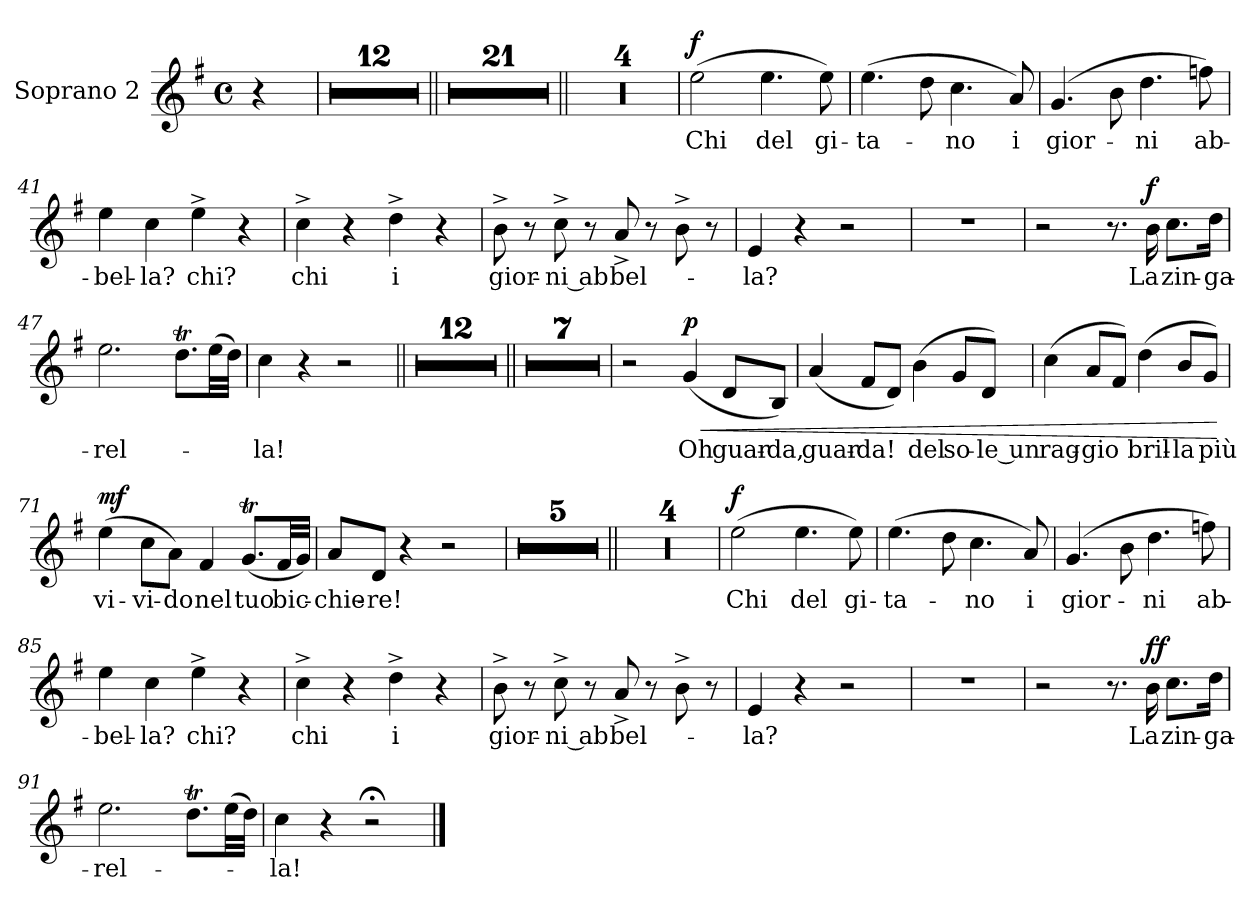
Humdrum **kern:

**kern	**text	**dynam
*part1	*part1	*part1
*staff1	*staff1	*staff1
*I"Soprano 2	*	*
*I'S. 2	*	*
*clefG2	*	*
*k[f#]	*	*
*M4/4	*	*
*met(c)	*	*
=	=	=
4r	.	.
=1	=1	=1
1r	.	.
=2	=2	=2
1r	.	.
=3	=3	=3
1r	.	.
=4	=4	=4
1r	.	.
=5	=5	=5
1r	.	.
=6	=6	=6
1r	.	.
=7	=7	=7
1r	.	.
=8	=8	=8
1r	.	.
=9	=9	=9
1r	.	.
=10	=10	=10
1r	.	.
=11	=11	=11
1r	.	.
=12	=12	=12
1r	.	.
!!LO:PB:g=z
=13||	=13||	=13||
1r	.	.
=14	=14	=14
1r	.	.
=15	=15	=15
1r	.	.
=16	=16	=16
1r	.	.
=17	=17	=17
1r	.	.
=18	=18	=18
1r	.	.
=19	=19	=19
1r	.	.
=20	=20	=20
1r	.	.
=21	=21	=21
1r	.	.
=22	=22	=22
1r	.	.
!!LO:PB:g=z
=23	=23	=23
1r	.	.
=24	=24	=24
1r	.	.
=25	=25	=25
1r	.	.
=26	=26	=26
1r	.	.
=27	=27	=27
1r	.	.
=28	=28	=28
1r	.	.
=29	=29	=29
1r	.	.
=30	=30	=30
1r	.	.
=31	=31	=31
1r	.	.
=32	=32	=32
1r	.	.
=33	=33	=33
1r	.	.
!!LO:PB:g=z
=34||	=34||	=34||
1r	.	.
=35	=35	=35
1r	.	.
=36	=36	=36
1r	.	.
=37	=37	=37
1r	.	.
=38	=38	=38
!	!LO:LY:b	!LO:DY:a
(>2ee\	Chi	f
!	!LO:LY:b	!
4.ee\	del	.
!	!LO:LY:b	!
8ee\)	gi-	.
=39	=39	=39
!	!LO:LY:b	!
(>4.ee\	-ta-	.
8dd\	.	.
!	!LO:LY:b	!
4.cc\	-no	.
!	!LO:LY:b	!
8a/)	i	.
=40	=40	=40
!	!LO:LY:b	!
(>4.g/	gior-	.
8b\	.	.
!	!LO:LY:b	!
4.dd\	-ni	.
!	!LO:LY:b	!
8ffn\)	ab-	.
=41	=41	=41
!	!LO:LY:b	!
4ee\	-bel-	.
!	!LO:LY:b	!
4cc\	-la?	.
!	!LO:LY:b	!
4ee^\	chi?	.
4r	.	.
=42	=42	=42
!	!LO:LY:b	!
4cc^\	chi	.
4r	.	.
!	!LO:LY:b	!
4dd^\	i	.
4r	.	.
=43	=43	=43
!	!LO:LY:b	!
8b^\	gior-	.
8r	.	.
!	!LO:LY:b	!
8cc^\	ni ab	.
8r	.	.
!	!LO:LY:b	!
8a^/	-bel-	.
8r	.	.
8b^\	.	.
8r	.	.
=44	=44	=44
!	!LO:LY:b	!
4e/	-la?	.
4r	.	.
2r	.	.
=45	=45	=45
1r	.	.
=46	=46	=46
2r	.	.
8.r	.	.
!	!LO:LY:b	!LO:DY:a
16b\	La	f
!	!LO:LY:b	!
8.cc\L	zin-	.
!	!LO:LY:b	!
16dd\Jk	-ga-	.
=47	=47	=47
!	!LO:LY:b	!
2.ee\	-rel-	.
8.ddT\L	.	.
(>32ee\LL	.	.
32dd\JJJ)	.	.
=48	=48	=48
!	!LO:LY:b	!
4cc\	-la!	.
4r	.	.
2r	.	.
!!LO:PB:g=z
=49||	=49||	=49||
1r	.	.
=50	=50	=50
1r	.	.
=51	=51	=51
1r	.	.
=52	=52	=52
1r	.	.
=53	=53	=53
1r	.	.
=54	=54	=54
1r	.	.
=55	=55	=55
1r	.	.
=56	=56	=56
1r	.	.
=57	=57	=57
1r	.	.
=58	=58	=58
1r	.	.
=59	=59	=59
1r	.	.
=60	=60	=60
1r	.	.
!!LO:PB:g=z
=61||	=61||	=61||
1r	.	.
=62	=62	=62
1r	.	.
=63	=63	=63
1r	.	.
=64	=64	=64
1r	.	.
=65	=65	=65
1r	.	.
=66	=66	=66
1r	.	.
=67	=67	=67
1r	.	.
=68	=68	=68
2r	.	.
!	!LO:LY:b	!LO:HP:b
!	!	!LO:DY:n=1:a
(<4g/	Oh	< p
!	!LO:LY:b	!
8d/L	guar-	.
!	!LO:LY:b	!
8B/J)	-da,	.
!!LO:PB:g=z
=69	=69	=69
!	!LO:LY:b	!
(<4a/	guar-	.
!	!LO:LY:b	!
8f#/L	-da!	.
8d/J)	.	.
!	!LO:LY:b	!
(>4b\	del	.
!	!LO:LY:b	!
8g/L	so-	.
!	!LO:LY:b	!
8d/J)	le un	.
=70	=70	=70
!	!LO:LY:b	!
(>4cc\	rag-	.
!	!LO:LY:b	!
8a/L	-gio	.
8f#/J)	.	.
!	!LO:LY:b	!
(>4dd\	bril-	.
!	!LO:LY:b	!
8b/L	-la	.
!	!LO:LY:b	!
8g/J)	più	.
.	.	[
=71	=71	=71
!	!LO:LY:b	!LO:DY:a
(>4ee\	vi-	mf
!	!LO:LY:b	!
8cc\L	-vi-	.
!	!LO:LY:b	!
8a\J)	-do	.
!	!LO:LY:b	!
4f#/	nel	.
!	!LO:LY:b	!
(<8.gT/L	tuo	.
!	!LO:LY:b	!
32f#/LL	bic-	.
32g/JJJ)	.	.
=72	=72	=72
!	!LO:LY:b	!
8a/L	-chie-	.
!	!LO:LY:b	!
8d/J	-re!	.
4r	.	.
2r	.	.
=73	=73	=73
1r	.	.
=74	=74	=74
1r	.	.
=75	=75	=75
1r	.	.
=76	=76	=76
1r	.	.
=77	=77	=77
1r	.	.
!!LO:PB:g=z
=78||	=78||	=78||
1r	.	.
=79	=79	=79
1r	.	.
=80	=80	=80
1r	.	.
=81	=81	=81
1r	.	.
=82	=82	=82
!	!LO:LY:b	!LO:DY:a
(>2ee\	Chi	f
!	!LO:LY:b	!
4.ee\	del	.
!	!LO:LY:b	!
8ee\)	gi-	.
=83	=83	=83
!	!LO:LY:b	!
(>4.ee\	-ta-	.
8dd\	.	.
!	!LO:LY:b	!
4.cc\	-no	.
!	!LO:LY:b	!
8a/)	i	.
=84	=84	=84
!	!LO:LY:b	!
(>4.g/	gior-	.
8b\	.	.
!	!LO:LY:b	!
4.dd\	-ni	.
!	!LO:LY:b	!
8ffn\)	ab-	.
=85	=85	=85
!	!LO:LY:b	!
4ee\	-bel-	.
!	!LO:LY:b	!
4cc\	-la?	.
!	!LO:LY:b	!
4ee^\	chi?	.
4r	.	.
=86	=86	=86
!	!LO:LY:b	!
4cc^\	chi	.
4r	.	.
!	!LO:LY:b	!
4dd^\	i	.
4r	.	.
=87	=87	=87
!	!LO:LY:b	!
8b^\	gior-	.
8r	.	.
!	!LO:LY:b	!
8cc^\	ni ab	.
8r	.	.
!	!LO:LY:b	!
8a^/	-bel-	.
8r	.	.
8b^\	.	.
8r	.	.
=88	=88	=88
!	!LO:LY:b	!
4e/	-la?	.
4r	.	.
2r	.	.
=89	=89	=89
1r	.	.
=90	=90	=90
2r	.	.
8.r	.	.
!	!LO:LY:b	!LO:DY:a
16b\	La	ff
!	!LO:LY:b	!
8.cc\L	zin-	.
!	!LO:LY:b	!
16dd\Jk	-ga-	.
=91	=91	=91
!	!LO:LY:b	!
2.ee\	-rel-	.
8.ddT\L	.	.
(>32ee\LL	.	.
32dd\JJJ)	.	.
=92	=92	=92
!	!LO:LY:b	!
4cc\	-la!	.
4r	.	.
2r;<	.	.
==	==	==
*-	*-	*-
